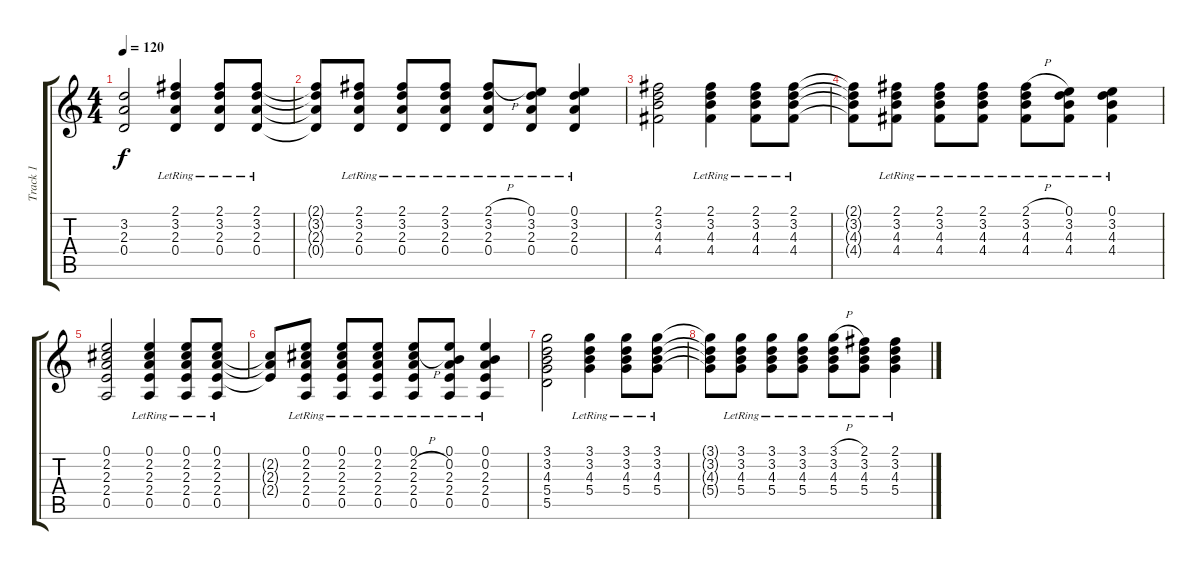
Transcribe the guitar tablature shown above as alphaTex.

\track ("Track 1" "Track 1") {instrument distortionguitar}
\staff {score tabs}
\tuning (E4 B3 G3 D3 A2 D2) {hide}
\ts (4 4)
\tempo 120
\clef g2
\ks c
(3.2 2.3 0.4).2{dy f} (2.1{lr} 3.2{lr} 2.3{lr} 0.4{lr}).4 (2.1{lr} 3.2{lr} 2.3{lr} 0.4{lr}).8 (2.1{lr} 3.2{lr} 2.3{lr} 0.4{lr}).8 |
(2.1{t} 3.2{t} 2.3{t} 0.4{t}).8 (2.1{lr} 3.2{lr} 2.3{lr} 0.4{lr}).8 (2.1{lr} 3.2{lr} 2.3{lr} 0.4{lr}).8 (2.1{lr} 3.2{lr} 2.3{lr} 0.4{lr}).8 (2.1{h lr} 3.2{lr} 2.3{lr} 0.4{lr}).8 (0.1{lr} 3.2{lr} 2.3{lr} 0.4{lr}).8 (0.1{lr} 3.2{lr} 2.3{lr} 0.4{lr}).4 |
(2.1 3.2 4.3 4.4).2 (2.1{lr} 3.2{lr} 4.3{lr} 4.4{lr}).4 (2.1{lr} 3.2{lr} 4.3{lr} 4.4{lr}).8 (2.1{lr} 3.2{lr} 4.3{lr} 4.4{lr}).8 |
(2.1{t} 3.2{t} 4.3{t} 4.4{t}).8 (2.1{lr} 3.2{lr} 4.3{lr} 4.4{lr}).8 (2.1{lr} 3.2{lr} 4.3{lr} 4.4{lr}).8 (2.1{lr} 3.2{lr} 4.3{lr} 4.4{lr}).8 (2.1{h lr} 3.2{lr} 4.3{lr} 4.4{lr}).8 (0.1{lr} 3.2{lr} 4.3{lr} 4.4{lr}).8 (0.1{lr} 3.2{lr} 4.3{lr} 4.4{lr}).4 |
(0.1 2.2 2.3 2.4 0.5).2 (0.1{lr} 2.2{lr} 2.3{lr} 2.4{lr} 0.5).4 (0.1{lr} 2.2{lr} 2.3{lr} 2.4{lr} 0.5).8 (0.1{lr} 2.2{lr} 2.3{lr} 2.4{lr} 0.5).8 |
(2.2{t} 2.3{t} 2.4{t}).8 (0.1{lr} 2.2{lr} 2.3{lr} 2.4{lr} 0.5).8 (0.1{lr} 2.2{lr} 2.3{lr} 2.4{lr} 0.5).8 (0.1{lr} 2.2{lr} 2.3{lr} 2.4{lr} 0.5).8 (0.1{lr} 2.2{h lr} 2.3{lr} 2.4{lr} 0.5).8 (0.1{lr} 0.2{lr} 2.3{lr} 2.4{lr} 0.5).8 (0.1{lr} 0.2{lr} 2.3{lr} 2.4{lr} 0.5).4 |
(3.1 3.2 4.3 5.4 5.5).2 (3.1{lr} 3.2{lr} 4.3{lr} 5.4{lr}).4 (3.1{lr} 3.2{lr} 4.3{lr} 5.4{lr}).8 (3.1{lr} 3.2{lr} 4.3{lr} 5.4{lr}).8 |
(3.1{t} 3.2{t} 4.3{t} 5.4{t}).8 (3.1{lr} 3.2{lr} 4.3{lr} 5.4{lr}).8 (3.1{lr} 3.2{lr} 4.3{lr} 5.4{lr}).8 (3.1{lr} 3.2{lr} 4.3{lr} 5.4{lr}).8 (3.1{h lr} 3.2{lr} 4.3{lr} 5.4{lr}).8 (2.1{lr} 3.2{lr} 4.3{lr} 5.4{lr}).8 (2.1{lr} 3.2{lr} 4.3{lr} 5.4{lr}).4
